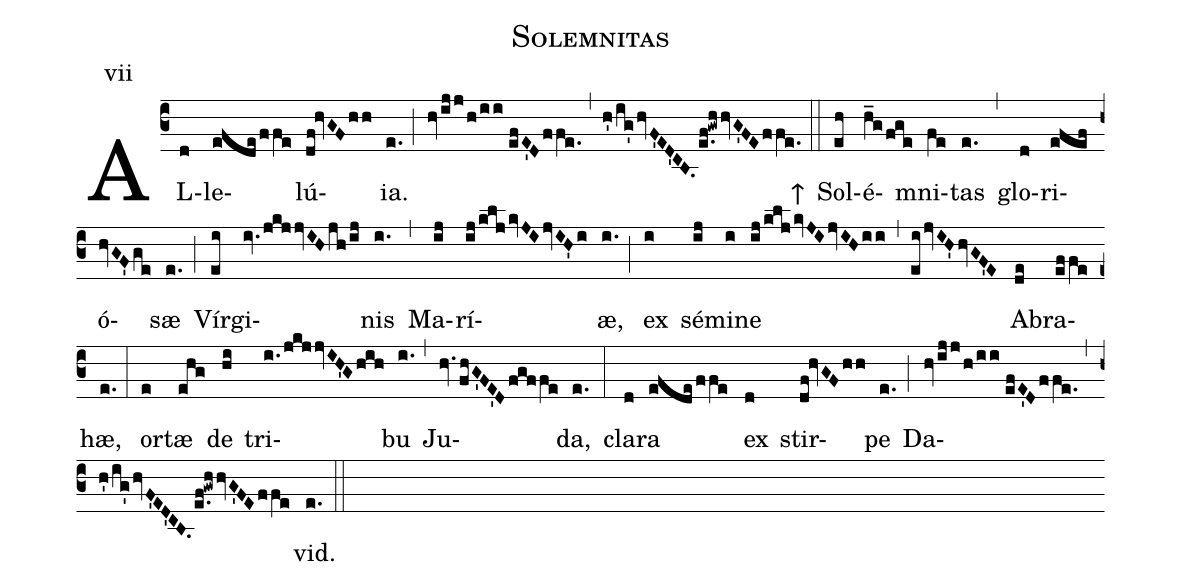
name:Solemnitas;
mode:vii;
%%
(c3) AL(d)le(efdeffe)lú(df!hvGFhh){ia}.(e.) (;) (hvijj/h/ii//efE'Dffe.) (,) (h'/ig'hvF'ED'C[ull:0]B.e.f!gwhhvG'FEffe.) ↑(::) Sol(eh)é(h_gfge)mni(fe)tas(e.) (,) glo(d)ri(efef)ó(hvGF'ge)sæ(e.) (;) Vír(ei)gi(iv.jkj/!jvIHjh/ij)nis(i.) (,) Ma(ij)rí(ij/kljkvJIjvIH'i)æ,(i.) (;) ex(i) sé(ij)mi(i)ne(ij/kljkvJIjvIHii) (,) (eijvIH'hvGF'E) A(de)bra(effe)hæ,(e.) (:) or(e)tæ(ehg) de(hi) tri(i./jkjjvIH'Ghih)bu(i.) (,) Ju(hv.fhG'FE'Dfgffe)da,(e.) (:) cla(d)ra(efdeffe) ex(d) stir(df!hvGFhh)pe(e.) (;) Da(hvijj/h/ii//efE'Dffe.)(,)(h'/ig'hvF'ED'C[ull:0]B.e.f!gwhhvG'FEffe)vid.(e.) (::)
